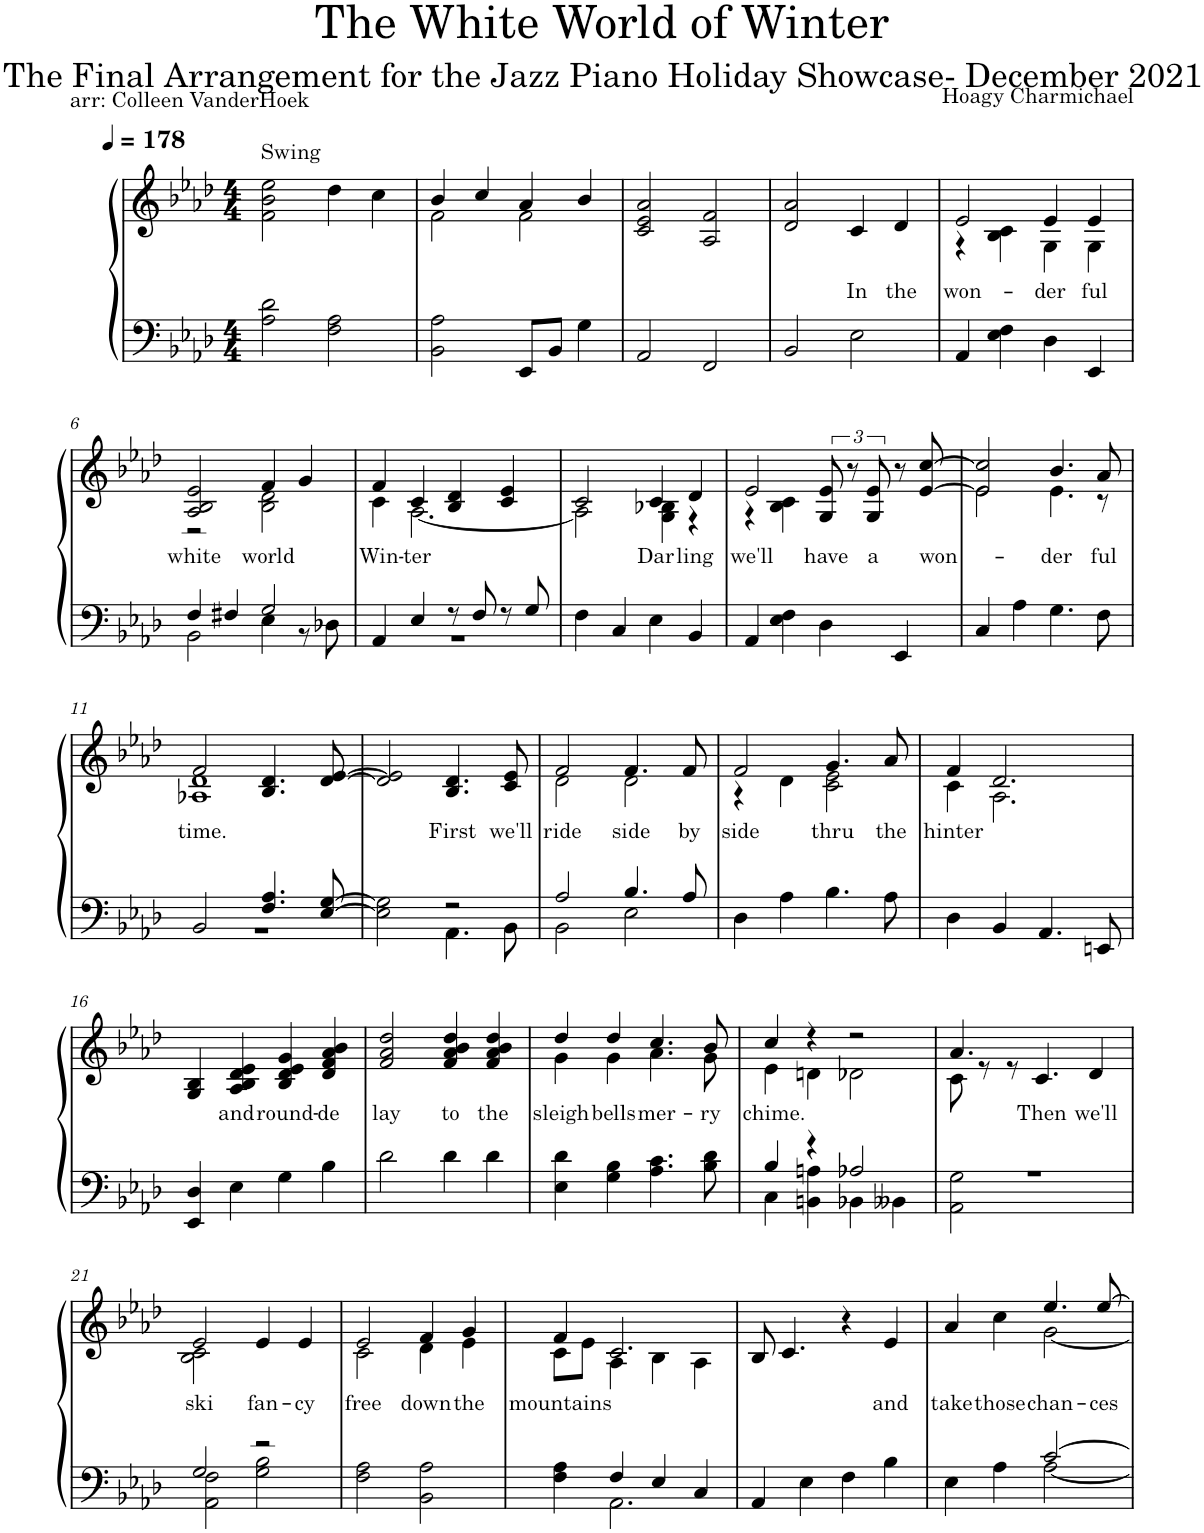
**kern	**kern	**text
*part1	*part1	*part1
*staff2	*staff1	*staff1
*I"Piano	*	*
*I'Pno.	*	*
*clefF4	*clefG2	*
*k[b-e-a-d-]	*k[b-e-a-d-]	*
*M4/4	*M4/4	*
*MM178	*MM178	*
=1	=1	=1
!	!LO:TX:a:t=Swing	!
2A-\ 2d-\	2f\ 2b-\ 2ee-\	.
2F\ 2A-\	4dd-\	.
.	4cc\	.
=2	=2	=2
*	*^	*
2BB-\ 2A-\	4b-/	2f\	.
.	4cc/	.	.
8EE-/L	4a-/	2f\	.
8BB-/J	.	.	.
4G\	4b-/	.	.
*	*v	*v	*
=3	=3	=3
2AA-/	2c/ 2e-/ 2a-/	.
2FF/	2A-/ 2f/	.
=4	=4	=4
2BB-/	2d-/ 2a-/	.
!	!	!LO:LY:b
2E-\	4c/	In
!	!	!LO:LY:b
.	4d-/	the
=5	=5	=5
!	!	!LO:LY:b
*	*^	*
4AA-/	2e-/	4r	won-
4E-\ 4F\	.	4B-\ 4c\	.
!	!	!	!LO:LY:b
4D-\	4e-/	4G\	-der
!	!	!	!LO:LY:b
4EE-/	4e-/	4G\	ful
!!LO:LB:g=z	!!
=6	=6	=6	=6
*^	*	*	*
!	!	!	!	!LO:LY:b
4F/	2BB-\	2A-/ 2B-/ 2e-/	2r	white
4F#X/	.	.	.	.
!	!	!	!	!LO:LY:b
2G/	4E-\	4f/	2B-\ 2d-\	world
.	8r	4g/	.	.
.	8D-X\	.	.	.
=7	=7	=7	=7	=7
!	!	!	!	!LO:LY:b
4AA-/	1r	4f/	4c\	Win-
!	!	!	!	!LO:LY:b
4E-/	.	4c/	[2.A-\	-ter
8r	.	4B-/ 4d-/	.	.
8F/	.	.	.	.
8r	.	4c/ 4e-/	.	.
8G/	.	.	.	.
*v	*v	*	*	*
=8	=8	=8	=8
4F\	2c/	2A-\]	.
4C/	.	.	.
!	!	!	!LO:LY:b
4E-\	4c/	4G\ 4B-X\	Dar
!	!	!	!LO:LY:b
4BB-/	4d-/	4r	ling
=9	=9	=9	=9
!	!	!	!LO:LY:b
4AA-/	2e-/	4r	we'll
4E-\ 4F\	.	4B-\ 4c\	.
!	!	!	!LO:LY:b
4D-\	12G/ 12e-/	2ryy	have
.	12r	.	.
!	!	!	!LO:LY:b
.	12G/ 12e-/	.	a
4EE-/	8r	.	.
!	!	!	!LO:LY:b
.	[8e-/ [8cc/	.	won-
=10	=10	=10	=10
4C/	2e-/] 2cc/]	2e-\	.
4A-\	.	.	.
!	!	!	!LO:LY:b
4.G\	4.b-/	4.e-\	der
!	!	!	!LO:LY:b
8F\	8a-/	8r	ful
!!LO:LB:g=z	!!
=11	=11	=11	=11
*^	*	*	*
!	!	!	!	!LO:LY:b
2BB-/	1r	2f/	1A-X 1d-	time.
4.F/ 4.A-/	.	4.B-/ 4.d-/	.	.
[8E-/ [8G/	.	[8d-/ [8e-/	.	.
*	*	*v	*v	*
=12	=12	=12	=12
2E-\] 2G\]	2ryy	2d-/] 2e-/]	.
!	!	!	!LO:LY:b
2r	4.AA-\	4.B-/ 4.d-/	First
!	!	!	!LO:LY:b
.	8BB-\	8c/ 8e-/	we'll
=13	=13	=13	=13
!	!	!	!LO:LY:b
*	*	*^	*
2A-/	2BB-\	2f/	2d-\	ride
!	!	!	!	!LO:LY:b
4.B-/	2E-\	4.f/	2d-\	side
!	!	!	!	!LO:LY:b
8A-/	.	8f/	.	by
*v	*v	*	*	*
=14	=14	=14	=14
!	!	!	!LO:LY:b
4D-\	2f/	4r	side
4A-\	.	4d-\	.
!	!	!	!LO:LY:b
4.B-\	4.g/	2c\ 2e-\	thru
!	!	!	!LO:LY:b
8A-\	8a-/	.	the
=15	=15	=15	=15
!	!	!	!LO:LY:b
4D-\	4f/	4c\	hinter
4BB-/	2.d-/	2.A-\	.
4.AA-/	.	.	.
8EEn/	.	.	.
*	*v	*v	*
!!LO:LB:g=z
=16	=16	=16
4EE-/ 4D-/	4G/ 4B-/	.
!	!	!LO:LY:b
4E-\	4A-/ 4B-/ 4d-/ 4e-/	and
!	!	!LO:LY:b
4G\	4B-/ 4d-/ 4e-/ 4g/	round-
!	!	!LO:LY:b
4B-\	4d-/ 4f/ 4a-/ 4b-/	-de
=17	=17	=17
!	!	!LO:LY:b
2d-\	2f/ 2a-/ 2dd-/	lay
!	!	!LO:LY:b
4d-\	4f/ 4a-/ 4b-/ 4dd-/	to
!	!	!LO:LY:b
4d-\	4f/ 4a-/ 4b-/ 4dd-/	the
=18	=18	=18
!	!	!LO:LY:b
*	*^	*
4E-\ 4d-\	4dd-/	4g\	sleigh
!	!	!	!LO:LY:b
4G\ 4B-\	4dd-/	4g\	bells
!	!	!	!LO:LY:b
4.A-\ 4.c\	4.cc/	4.a-\	mer-
!	!	!	!LO:LY:b
8B-\ 8d-\	8b-/	8g\	-ry
=19	=19	=19	=19
*^	*	*	*
!	!	!	!	!LO:LY:b
4B-/	4C\	4cc/	4e-\	chime.
4r	4BBn\ 4An\	4r	4dn\	.
2A-X/	4BB-X\	2r	2d-X\	.
.	4BB--X\	.	.	.
=20	=20	=20	=20	=20
1r	2AA-\ 2G\	4.a-/	8c\	.
.	.	.	8r	.
.	.	.	8r	.
!	!	!	!	!LO:LY:b
.	.	4.c/	2ryy	Then
.	2ryy	.	.	.
!	!	!	!	!LO:LY:b
.	.	4d-/	.	we'll
.	.	.	8ryy	.
!!LO:LB:g=z	!!
=21	=21	=21	=21	=21
!	!	!	!	!LO:LY:b
2G/	2AA-\ 2F\	2e-/	2B-\ 2c\	ski
!	!	!	!	!LO:LY:b
2r	2G\ 2B-\	4e-/	2ryy	fan-
!	!	!	!	!LO:LY:b
.	.	4e-/	.	-cy
*v	*v	*	*	*
=22	=22	=22	=22
!	!	!	!LO:LY:b
2F\ 2A-\	2e-/	2c\	free
!	!	!	!LO:LY:b
2BB-\ 2A-\	4f/	4d-\	down
!	!	!	!LO:LY:b
.	4g/	4e-\	the
=23	=23	=23	=23
*^	*	*	*
!	!	!	!	!LO:LY:b
4F\ 4A-\	4ryy	4f/	8c\L	mountains
.	.	.	8e-\J	.
4F/	2.AA-\	2.c/	4A-\	.
4E-/	.	.	4B-\	.
4C/	.	.	4A-\	.
*v	*v	*	*	*
*	*v	*v	*
=24	=24	=24
4AA-/	8B-/	.
.	4.c/	.
4E-\	.	.
4F\	4r	.
!	!	!LO:LY:b
4B-\	4e-/	and
=25	=25	=25
*^	*	*
!	!	!	!LO:LY:b
*	*	*^	*
4E-\	2ryy	4a-/	2ryy	take
!	!	!	!	!LO:LY:b
4A-\	.	4cc\	.	those
!	!	!	!	!LO:LY:b
[2c/	[2A-\	4.ee-/	[2g\	chan-
!	!	!	!	!LO:LY:b
.	.	[8ee-/	.	-ces
*v	*v	*	*	*
*	*v	*v	*
=	=	=
*-	*-	*-
